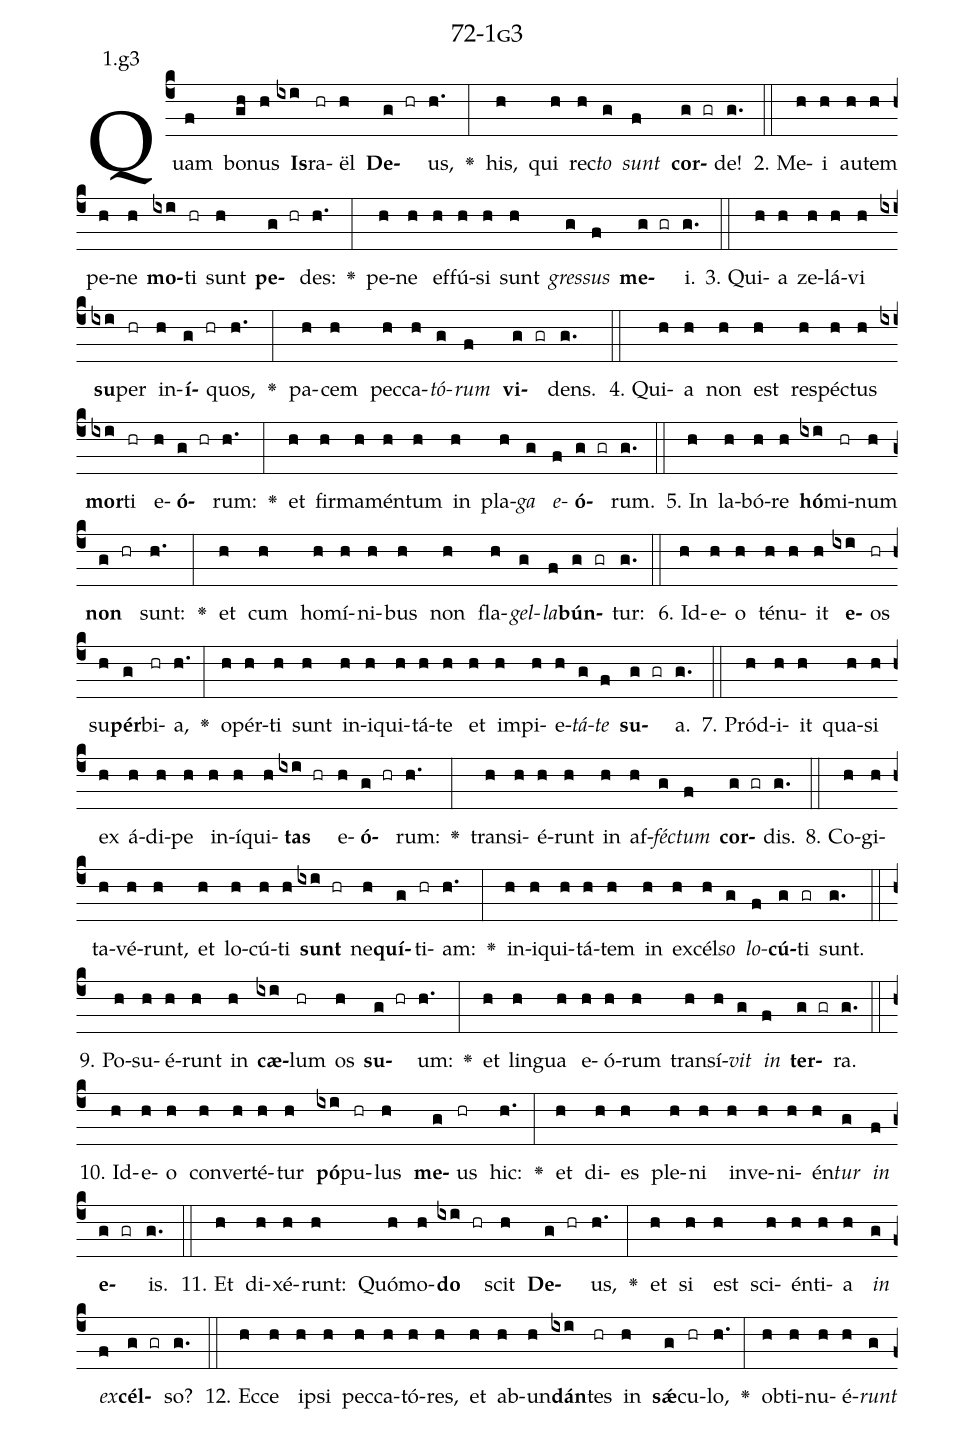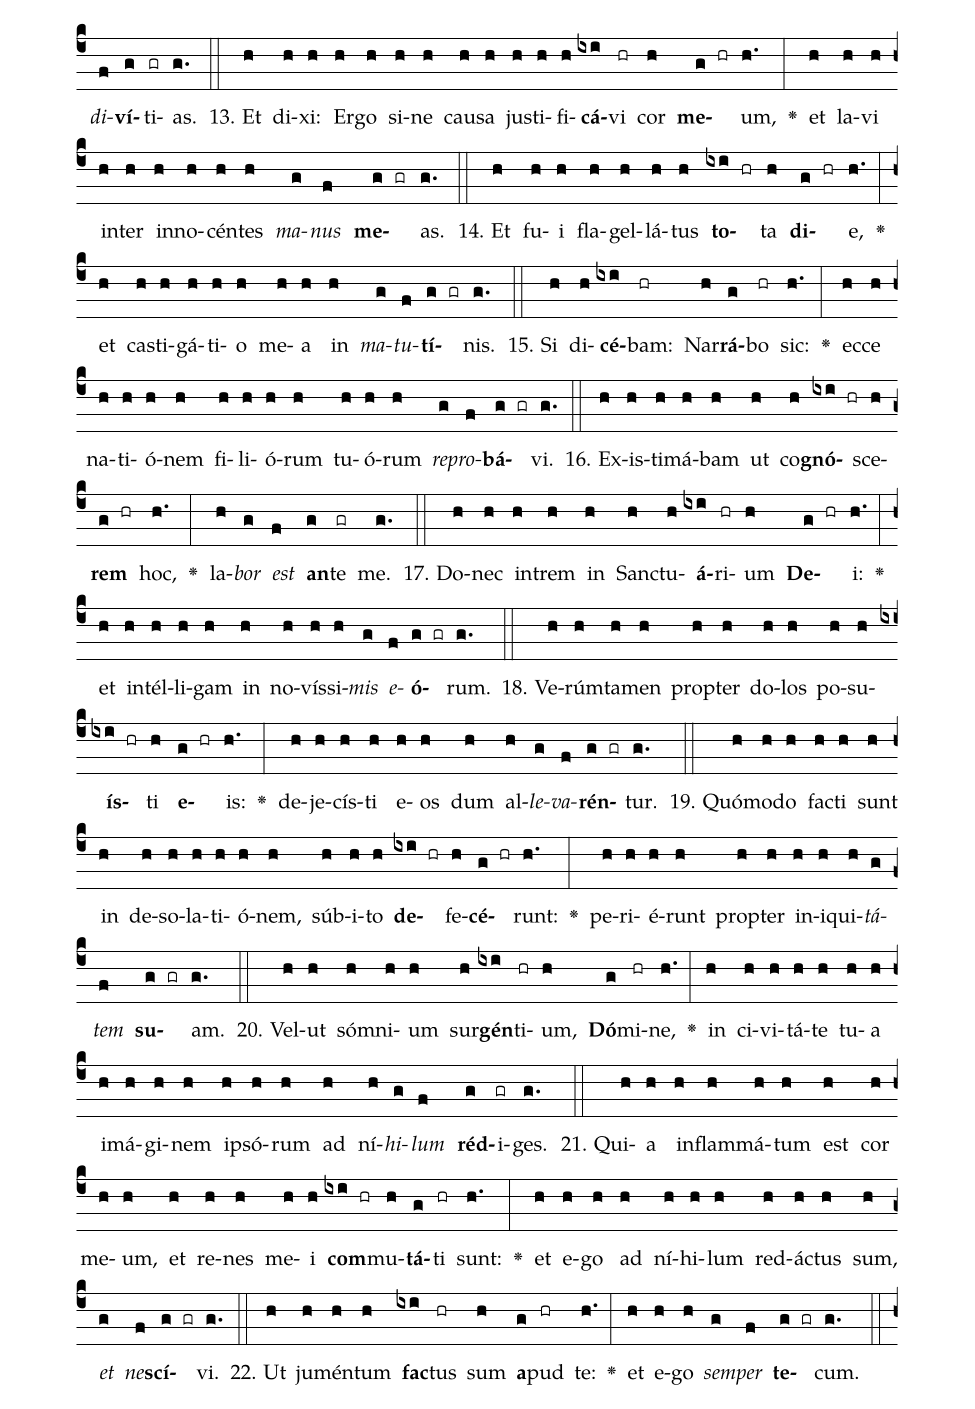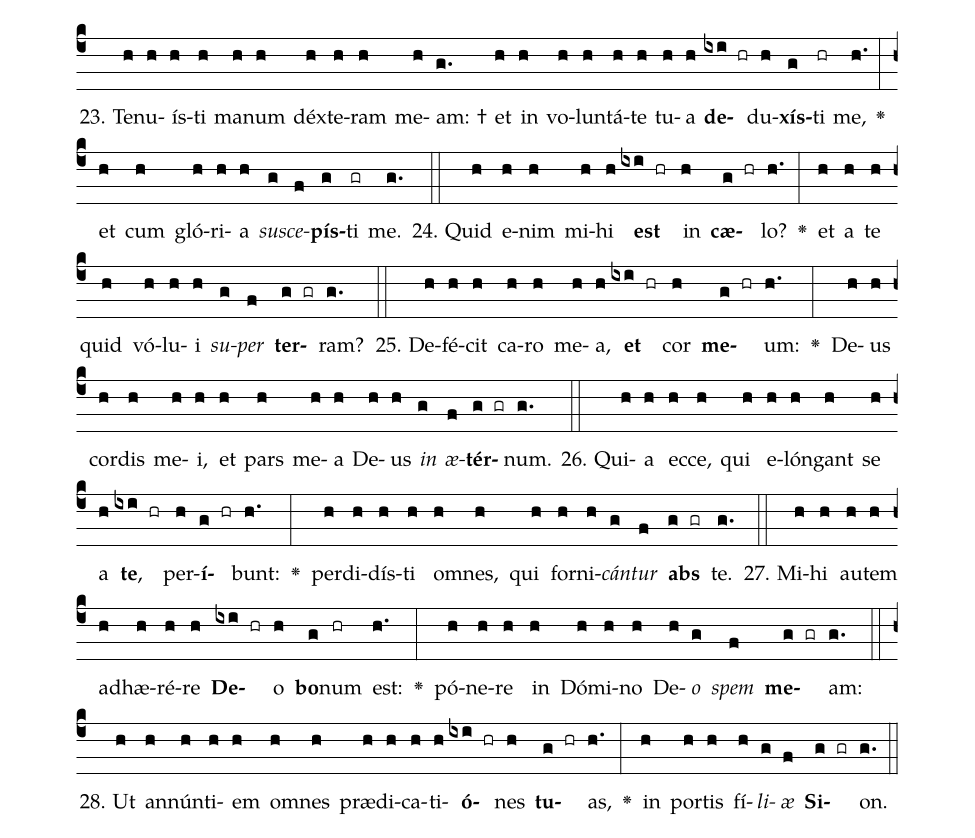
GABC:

name: 72-1g3;
annotation: 1.g3;
%%
(c4)Quam(f) bo(gh)nus(h) <b>Is</b>(ixi)ra(hr)ël(h) <b>De</b>(g hr)us,(h.) <v>\greheightstar</v>(:) his,(h) qui(h) rec(h)<i>to</i>(g) <i>sunt</i>(f) <b>cor</b>(g gr)de!(g.) (::)
2. Me(h)i(h) au(h)tem(h) pe(h)ne(h) <b>mo</b>(ixi)ti(hr) sunt(h) <b>pe</b>(g hr)des:(h.) <v>\greheightstar</v>(:) pe(h)ne(h) ef(h)fú(h)si(h) sunt(h) <i>gres</i>(g)<i>sus</i>(f) <b>me</b>(g gr)i.(g.) (::)
3. Qui(h)a(h) ze(h)lá(h)vi(h) <b>su</b>(ixi)per(hr) in(h)<b>í</b>(g hr)quos,(h.) <v>\greheightstar</v>(:) pa(h)cem(h) pec(h)ca(h)<i>tó</i>(g)<i>rum</i>(f) <b>vi</b>(g gr)dens.(g.) (::)
4. Qui(h)a(h) non(h) est(h) re(h)spéc(h)tus(h) <b>mor</b>(ixi)ti(hr) e(h)<b>ó</b>(g hr)rum:(h.) <v>\greheightstar</v>(:) et(h) fir(h)ma(h)mén(h)tum(h) in(h) pla(h)<i>ga</i>(g) <i>e</i>(f)<b>ó</b>(g gr)rum.(g.) (::)
5. In(h) la(h)bó(h)re(h) <b>hó</b>(ixi)mi(hr)num(h) <b>non</b>(g hr) sunt:(h.) <v>\greheightstar</v>(:) et(h) cum(h) ho(h)mí(h)ni(h)bus(h) non(h) fla(h)<i>gel</i>(g)<i>la</i>(f)<b>bún</b>(g gr)tur:(g.) (::)
6. Id(h)e(h)o(h) té(h)nu(h)it(h) <b>e</b>(ixi)os(hr) su(h)<b>pér</b>(g)bi(hr)a,(h.) <v>\greheightstar</v>(:) o(h)pér(h)ti(h) sunt(h) in(h)i(h)qui(h)tá(h)te(h) et(h) im(h)pi(h)e(h)<i>tá</i>(g)<i>te</i>(f) <b>su</b>(g gr)a.(g.) (::)
7. Pród(h)i(h)it(h) qua(h)si(h) ex(h) á(h)di(h)pe(h) in(h)í(h)qui(h)<b>tas</b>(ixi hr) e(h)<b>ó</b>(g hr)rum:(h.) <v>\greheightstar</v>(:) trans(h)i(h)é(h)runt(h) in(h) af(h)<i>féc</i>(g)<i>tum</i>(f) <b>cor</b>(g gr)dis.(g.) (::)
8. Co(h)gi(h)ta(h)vé(h)runt,(h) et(h) lo(h)cú(h)ti(h) <b>sunt</b>(ixi hr) ne(h)<b>quí</b>(g)ti(hr)am:(h.) <v>\greheightstar</v>(:) in(h)i(h)qui(h)tá(h)tem(h) in(h) ex(h)cél(h)<i>so</i>(g) <i>lo</i>(f)<b>cú</b>(g)ti(gr) sunt.(g.) (::)
9. Po(h)su(h)é(h)runt(h) in(h) <b>cæ</b>(ixi)lum(hr) os(h) <b>su</b>(g hr)um:(h.) <v>\greheightstar</v>(:) et(h) lin(h)gua(h) e(h)ó(h)rum(h) trans(h)í(h)<i>vit</i>(g) <i>in</i>(f) <b>ter</b>(g gr)ra.(g.) (::)
10. Id(h)e(h)o(h) con(h)ver(h)té(h)tur(h) <b>pó</b>(ixi)pu(hr)lus(h) <b>me</b>(g)us(hr) hic:(h.) <v>\greheightstar</v>(:) et(h) di(h)es(h) ple(h)ni(h) in(h)ve(h)ni(h)én(h)<i>tur</i>(g) <i>in</i>(f) <b>e</b>(g gr)is.(g.) (::)
11. Et(h) di(h)xé(h)runt:(h) Quó(h)mo(h)<b>do</b>(ixi hr) scit(h) <b>De</b>(g hr)us,(h.) <v>\greheightstar</v>(:) et(h) si(h) est(h) sci(h)én(h)ti(h)a(h) <i>in</i>(g) <i>ex</i>(f)<b>cél</b>(g gr)so?(g.) (::)
12. Ec(h)ce(h) ip(h)si(h) pec(h)ca(h)tó(h)res,(h) et(h) ab(h)un(h)<b>dán</b>(ixi)tes(hr) in(h) <b>sǽ</b>(g)cu(hr)lo,(h.) <v>\greheightstar</v>(:) ob(h)ti(h)nu(h)é(h)<i>runt</i>(g) <i>di</i>(f)<b>ví</b>(g)ti(gr)as.(g.) (::)
13. Et(h) di(h)xi:(h) Er(h)go(h) si(h)ne(h) cau(h)sa(h) jus(h)ti(h)fi(h)<b>cá</b>(ixi)vi(hr) cor(h) <b>me</b>(g hr)um,(h.) <v>\greheightstar</v>(:) et(h) la(h)vi(h) in(h)ter(h) in(h)no(h)cén(h)tes(h) <i>ma</i>(g)<i>nus</i>(f) <b>me</b>(g gr)as.(g.) (::)
14. Et(h) fu(h)i(h) fla(h)gel(h)lá(h)tus(h) <b>to</b>(ixi hr)ta(h) <b>di</b>(g hr)e,(h.) <v>\greheightstar</v>(:) et(h) cas(h)ti(h)gá(h)ti(h)o(h) me(h)a(h) in(h) <i>ma</i>(g)<i>tu</i>(f)<b>tí</b>(g gr)nis.(g.) (::)
15. Si(h) di(h)<b>cé</b>(ixi)bam:(hr) Nar(h)<b>rá</b>(g)bo(hr) sic:(h.) <v>\greheightstar</v>(:) ec(h)ce(h) na(h)ti(h)ó(h)nem(h) fi(h)li(h)ó(h)rum(h) tu(h)ó(h)rum(h) <i>re</i>(g)<i>pro</i>(f)<b>bá</b>(g gr)vi.(g.) (::)
16. Ex(h)is(h)ti(h)má(h)bam(h) ut(h) co(h)<b>gnó</b>(ixi hr)sce(h)<b>rem</b>(g hr) hoc,(h.) <v>\greheightstar</v>(:) la(h)<i>bor</i>(g) <i>est</i>(f) <b>an</b>(g)te(gr) me.(g.) (::)
17. Do(h)nec(h) in(h)trem(h) in(h) Sanc(h)tu(h)<b>á</b>(ixi)ri(hr)um(h) <b>De</b>(g hr)i:(h.) <v>\greheightstar</v>(:) et(h) in(h)tél(h)li(h)gam(h) in(h) no(h)vís(h)si(h)<i>mis</i>(g) <i>e</i>(f)<b>ó</b>(g gr)rum.(g.) (::)
18. Ve(h)rúm(h)ta(h)men(h) prop(h)ter(h) do(h)los(h) po(h)su(h)<b>ís</b>(ixi hr)ti(h) <b>e</b>(g hr)is:(h.) <v>\greheightstar</v>(:) de(h)je(h)cís(h)ti(h) e(h)os(h) dum(h) al(h)<i>le</i>(g)<i>va</i>(f)<b>rén</b>(g gr)tur.(g.) (::)
19. Quó(h)mo(h)do(h) fac(h)ti(h) sunt(h) in(h) de(h)so(h)la(h)ti(h)ó(h)nem,(h) súb(h)i(h)to(h) <b>de</b>(ixi hr)fe(h)<b>cé</b>(g hr)runt:(h.) <v>\greheightstar</v>(:) pe(h)ri(h)é(h)runt(h) prop(h)ter(h) in(h)i(h)qui(h)<i>tá</i>(g)<i>tem</i>(f) <b>su</b>(g gr)am.(g.) (::)
20. Vel(h)ut(h) sóm(h)ni(h)um(h) sur(h)<b>gén</b>(ixi)ti(hr)um,(h) <b>Dó</b>(g)mi(hr)ne,(h.) <v>\greheightstar</v>(:) in(h) ci(h)vi(h)tá(h)te(h) tu(h)a(h) i(h)má(h)gi(h)nem(h) ip(h)só(h)rum(h) ad(h) ní(h)<i>hi</i>(g)<i>lum</i>(f) <b>réd</b>(g)i(gr)ges.(g.) (::)
21. Qui(h)a(h) in(h)flam(h)má(h)tum(h) est(h) cor(h) me(h)um,(h) et(h) re(h)nes(h) me(h)i(h) <b>com</b>(ixi hr)mu(h)<b>tá</b>(g)ti(hr) sunt:(h.) <v>\greheightstar</v>(:) et(h) e(h)go(h) ad(h) ní(h)hi(h)lum(h) red(h)ác(h)tus(h) sum,(h) <i>et</i>(g) <i>ne</i>(f)<b>scí</b>(g gr)vi.(g.) (::)
22. Ut(h) ju(h)mén(h)tum(h) <b>fac</b>(ixi)tus(hr) sum(h) <b>a</b>(g)pud(hr) te:(h.) <v>\greheightstar</v>(:) et(h) e(h)go(h) <i>sem</i>(g)<i>per</i>(f) <b>te</b>(g gr)cum.(g.) (::)
23. Te(h)nu(h)ís(h)ti(h) ma(h)num(h) déx(h)te(h)ram(h) me(h)am: †(g.) et(h) in(h) vo(h)lun(h)tá(h)te(h) tu(h)a(h) <b>de</b>(ixi hr)du(h)<b>xís</b>(g)ti(hr) me,(h.) <v>\greheightstar</v>(:) et(h) cum(h) gló(h)ri(h)a(h) <i>su</i>(g)<i>sce</i>(f)<b>pís</b>(g)ti(gr) me.(g.) (::)
24. Quid(h) e(h)nim(h) mi(h)hi(h) <b>est</b>(ixi hr) in(h) <b>cæ</b>(g hr)lo?(h.) <v>\greheightstar</v>(:) et(h) a(h) te(h) quid(h) vó(h)lu(h)i(h) <i>su</i>(g)<i>per</i>(f) <b>ter</b>(g gr)ram?(g.) (::)
25. De(h)fé(h)cit(h) ca(h)ro(h) me(h)a,(h) <b>et</b>(ixi hr) cor(h) <b>me</b>(g hr)um:(h.) <v>\greheightstar</v>(:) De(h)us(h) cor(h)dis(h) me(h)i,(h) et(h) pars(h) me(h)a(h) De(h)us(h) <i>in</i>(g) <i>æ</i>(f)<b>tér</b>(g gr)num.(g.) (::)
26. Qui(h)a(h) ec(h)ce,(h) qui(h) e(h)lón(h)gant(h) se(h) a(h) <b>te</b>,(ixi hr) per(h)<b>í</b>(g hr)bunt:(h.) <v>\greheightstar</v>(:) per(h)di(h)dís(h)ti(h) om(h)nes,(h) qui(h) for(h)ni(h)<i>cán</i>(g)<i>tur</i>(f) <b>abs</b>(g gr) te.(g.) (::)
27. Mi(h)hi(h) au(h)tem(h) ad(h)hæ(h)ré(h)re(h) <b>De</b>(ixi hr)o(h) <b>bo</b>(g)num(hr) est:(h.) <v>\greheightstar</v>(:) pó(h)ne(h)re(h) in(h) Dó(h)mi(h)no(h) De(h)<i>o</i>(g) <i>spem</i>(f) <b>me</b>(g gr)am:(g.) (::)
28. Ut(h) an(h)nún(h)ti(h)em(h) om(h)nes(h) præ(h)di(h)ca(h)ti(h)<b>ó</b>(ixi hr)nes(h) <b>tu</b>(g hr)as,(h.) <v>\greheightstar</v>(:) in(h) por(h)tis(h) fí(h)<i>li</i>(g)<i>æ</i>(f) <b>Si</b>(g gr)on.(g.) (::)
